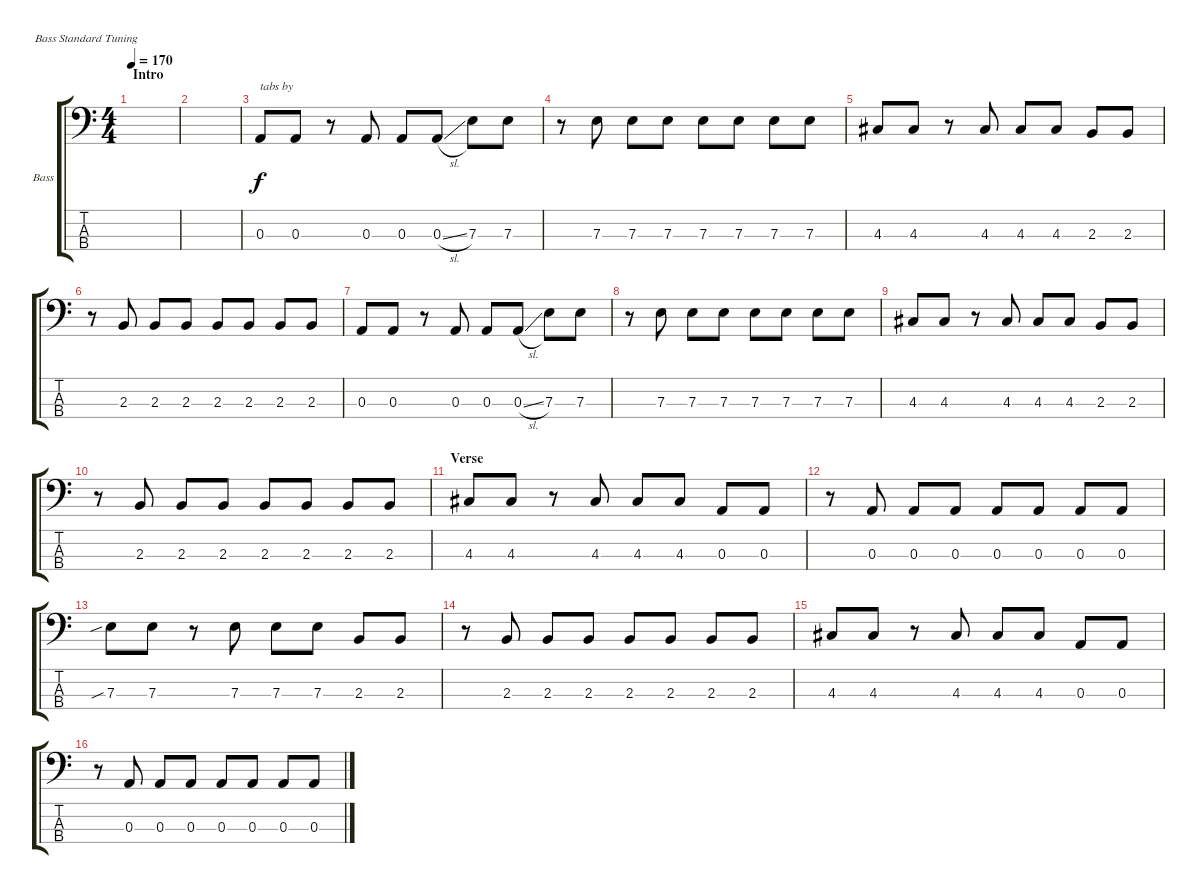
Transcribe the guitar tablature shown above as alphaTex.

\defaultSystemsLayout 4
\bracketExtendMode groupsimilarinstruments
\firstSystemTrackNameOrientation horizontal
\otherSystemsTrackNameOrientation horizontal
\track ("Electric Bass" "Bass") {instrument electricbassfinger}
\staff {score tabs}
\tuning (G2 D2 A1 E1)
\ts (4 4)
\section ("" "Intro")
\tempo 170
\clef f4
\scale
0.485477
\ks c
|
\scale
0.257261 |
\scale
0.257261 0.3.8{txt "tabs by"} 0.3.8 r.8 0.3.8 0.3.8 0.3{sl}.8 7.3.8 7.3.8 |
\scale
0.333333 r.8{txt ""} 7.3.8 7.3.8 7.3.8 7.3.8 7.3.8 7.3.8 7.3.8 |
\scale
0.333333 4.3.8 4.3.8 r.8 4.3.8 4.3.8 4.3.8 2.3.8 2.3.8 |
\scale
0.333333 r.8 2.3.8 2.3.8 2.3.8 2.3.8 2.3.8 2.3.8 2.3.8 |
\scale
0.333333 0.3.8 0.3.8 r.8 0.3.8 0.3.8 0.3{sl}.8 7.3.8 7.3.8 |
\scale
0.333333 r.8 7.3.8 7.3.8 7.3.8 7.3.8 7.3.8 7.3.8 7.3.8 |
\scale
0.333333 4.3.8 4.3.8 r.8 4.3.8 4.3.8 4.3.8 2.3.8 2.3.8 |
r.8 2.3.8 2.3.8 2.3.8 2.3.8 2.3.8 2.3.8 2.3.8 |
\section ("" "Verse")
4.3.8 4.3.8 r.8 4.3.8 4.3.8 4.3.8 0.3.8 0.3.8 |
r.8 0.3.8 0.3.8 0.3.8 0.3.8 0.3.8 0.3.8 0.3.8 |
7.3{sib}.8 7.3.8 r.8 7.3.8 7.3.8 7.3.8 2.3.8 2.3.8 |
r.8 2.3.8 2.3.8 2.3.8 2.3.8 2.3.8 2.3.8 2.3.8 |
4.3.8 4.3.8 r.8 4.3.8 4.3.8 4.3.8 0.3.8 0.3.8 |
r.8 0.3.8 0.3.8 0.3.8 0.3.8 0.3.8 0.3.8 0.3.8
